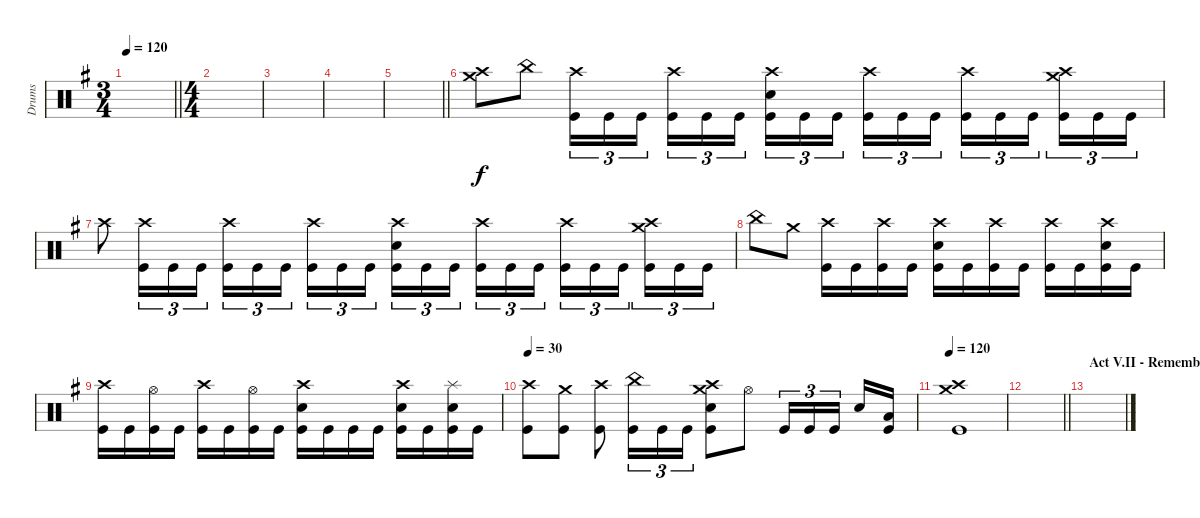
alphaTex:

\track ("Drums" "Drums") {instrument percussion}
\staff
\articulation defaults
\ts (3 4)
\tempo 120
\clef neutral
\barLineRight lightlight
\ks eminor
|
\ts (4 4)
|
|
|
\barLineRight lightlight
|
("Crash high (hit)" "Crash medium (hit)").8 "China (hit)".8 ("Crash high (hit)" "Kick (hit)").16{tu (3 2)} "Kick (hit)".16{tu (3 2)} "Kick (hit)".16{tu (3 2) beam splitsecondary} ("Crash high (hit)" "Kick (hit)").16{tu (3 2)} "Kick (hit)".16{tu (3 2)} "Kick (hit)".16{tu (3 2)} ("Crash high (hit)" "Electric Snare (hit)" "Kick (hit)").16{tu (3 2)} "Kick (hit)".16{tu (3 2)} "Kick (hit)".16{tu (3 2) beam splitsecondary} ("Crash high (hit)" "Kick (hit)").16{tu (3 2)} "Kick (hit)".16{tu (3 2)} "Kick (hit)".16{tu (3 2)} ("Crash high (hit)" "Kick (hit)").16{tu (3 2)} "Kick (hit)".16{tu (3 2)} "Kick (hit)".16{tu (3 2) beam splitsecondary} ("Crash high (hit)" "Crash medium (hit)" "Kick (hit)").16{tu (3 2)} "Kick (hit)".16{tu (3 2)} "Kick (hit)".16{tu (3 2)} |
"Crash high (hit)".8 ("Crash high (hit)" "Kick (hit)").16{tu (3 2)} "Kick (hit)".16{tu (3 2)} "Kick (hit)".16{tu (3 2)} ("Crash high (hit)" "Kick (hit)").16{tu (3 2)} "Kick (hit)".16{tu (3 2)} "Kick (hit)".16{tu (3 2) beam splitsecondary} ("Crash high (hit)" "Kick (hit)").16{tu (3 2)} "Kick (hit)".16{tu (3 2)} "Kick (hit)".16{tu (3 2)} ("Crash high (hit)" "Electric Snare (hit)" "Kick (hit)").16{tu (3 2)} "Kick (hit)".16{tu (3 2)} "Kick (hit)".16{tu (3 2) beam splitsecondary} ("Crash high (hit)" "Kick (hit)").16{tu (3 2)} "Kick (hit)".16{tu (3 2)} "Kick (hit)".16{tu (3 2)} ("Crash high (hit)" "Kick (hit)").16{tu (3 2)} "Kick (hit)".16{tu (3 2)} "Kick (hit)".16{tu (3 2) beam splitsecondary} ("Crash high (hit)" "Crash medium (hit)" "Kick (hit)").16{tu (3 2)} "Kick (hit)".16{tu (3 2)} "Kick (hit)".16{tu (3 2)} |
"China (hit)".8 "Crash medium (hit)".8 ("Crash high (hit)" "Kick (hit)").16 "Kick (hit)".16 ("Crash high (hit)" "Kick (hit)").16 "Kick (hit)".16 ("Crash high (hit)" "Electric Snare (hit)" "Kick (hit)").16 "Kick (hit)".16 ("Crash high (hit)" "Kick (hit)").16 "Kick (hit)".16 ("Crash high (hit)" "Kick (hit)").16 "Kick (hit)".16 ("Crash high (hit)" "Electric Snare (hit)" "Kick (hit)").16 "Kick (hit)".16 |
("Crash high (hit)" "Kick (hit)").16 "Kick (hit)".16 ("Hi-Hat (open)" "Kick (hit)").16 "Kick (hit)".16 ("Crash high (hit)" "Kick (hit)").16 "Kick (hit)".16 ("Hi-Hat (open)" "Kick (hit)").16 "Kick (hit)".16 ("Crash high (hit)" "Electric Snare (hit)" "Kick (hit)").16 "Kick (hit)".16 "Kick (hit)".16 "Kick (hit)".16 ("Crash high (hit)" "Electric Snare (hit)" "Kick (hit)").16 "Kick (hit)".16 ("Splash (hit)" "Electric Snare (hit)" "Kick (hit)").16 "Kick (hit)".16 |
\tempo 30
("Crash high (hit)" "Kick (hit)").8 ("Crash medium (hit)" "Kick (hit)").8 ("Crash high (hit)" "Kick (hit)").8 ("China (hit)" "Kick (hit)").16{tu (3 2)} "Kick (hit)".16{tu (3 2)} "Kick (hit)".16{tu (3 2)} ("Crash high (hit)" "Crash medium (hit)" "Electric Snare (hit)" "Kick (hit)").8 "Hi-Hat (open)".8 "Kick (hit)".16{tu (3 2)} "Kick (hit)".16{tu (3 2)} "Kick (hit)".16{tu (3 2) beam splitsecondary} "Electric Snare (hit)".16 ("Low Floor Tom (hit)" "Kick (hit)").16 |
\tempo 120
("Crash high (hit)" "Crash medium (hit)" "Kick (hit)").1 |
\barLineRight lightlight
|
\section ("" "Act V.II - Remembrance")
